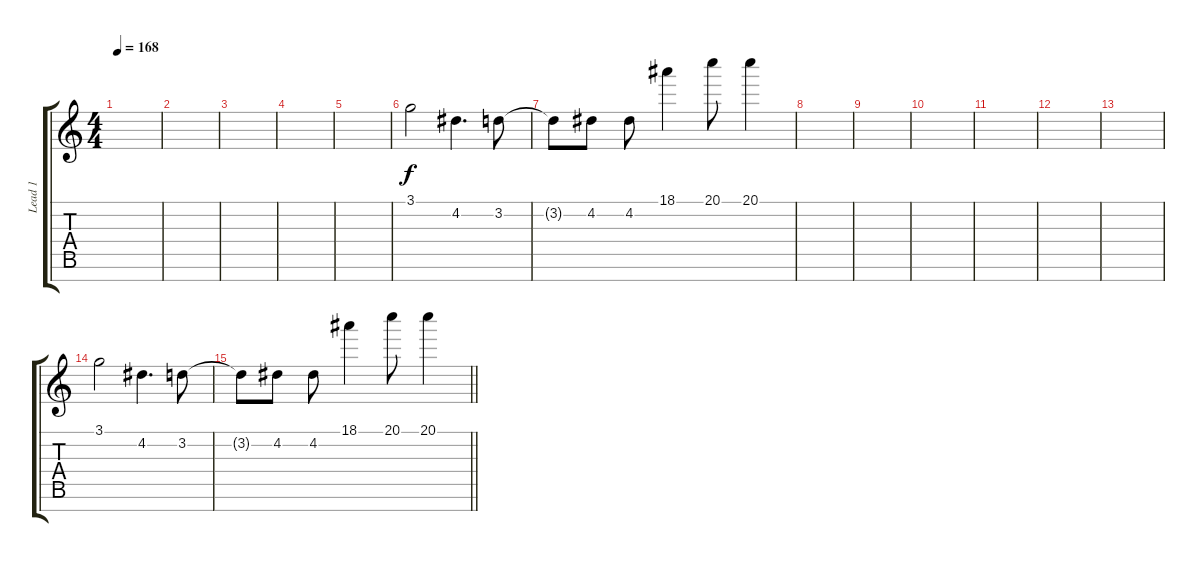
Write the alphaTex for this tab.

\track ("Lead 1" "Lead 1") {instrument overdrivenguitar}
\staff {score tabs}
\tuning (E4 B3 G3 D3 A2 E2 B1) {hide}
\ts (4 4)
\tempo 168
\clef g2
\ks c
|
|
|
|
|
3.1.2 4.2.4{d} 3.2.8 |
3.2{t}.8 4.2.8 4.2.8 18.1.4 20.1.8 20.1.4 |
|
|
|
|
|
|
3.1.2 4.2.4{d} 3.2.8 |
\barLineRight lightlight
3.2{t}.8 4.2.8 4.2.8 18.1.4 20.1.8 20.1.4
